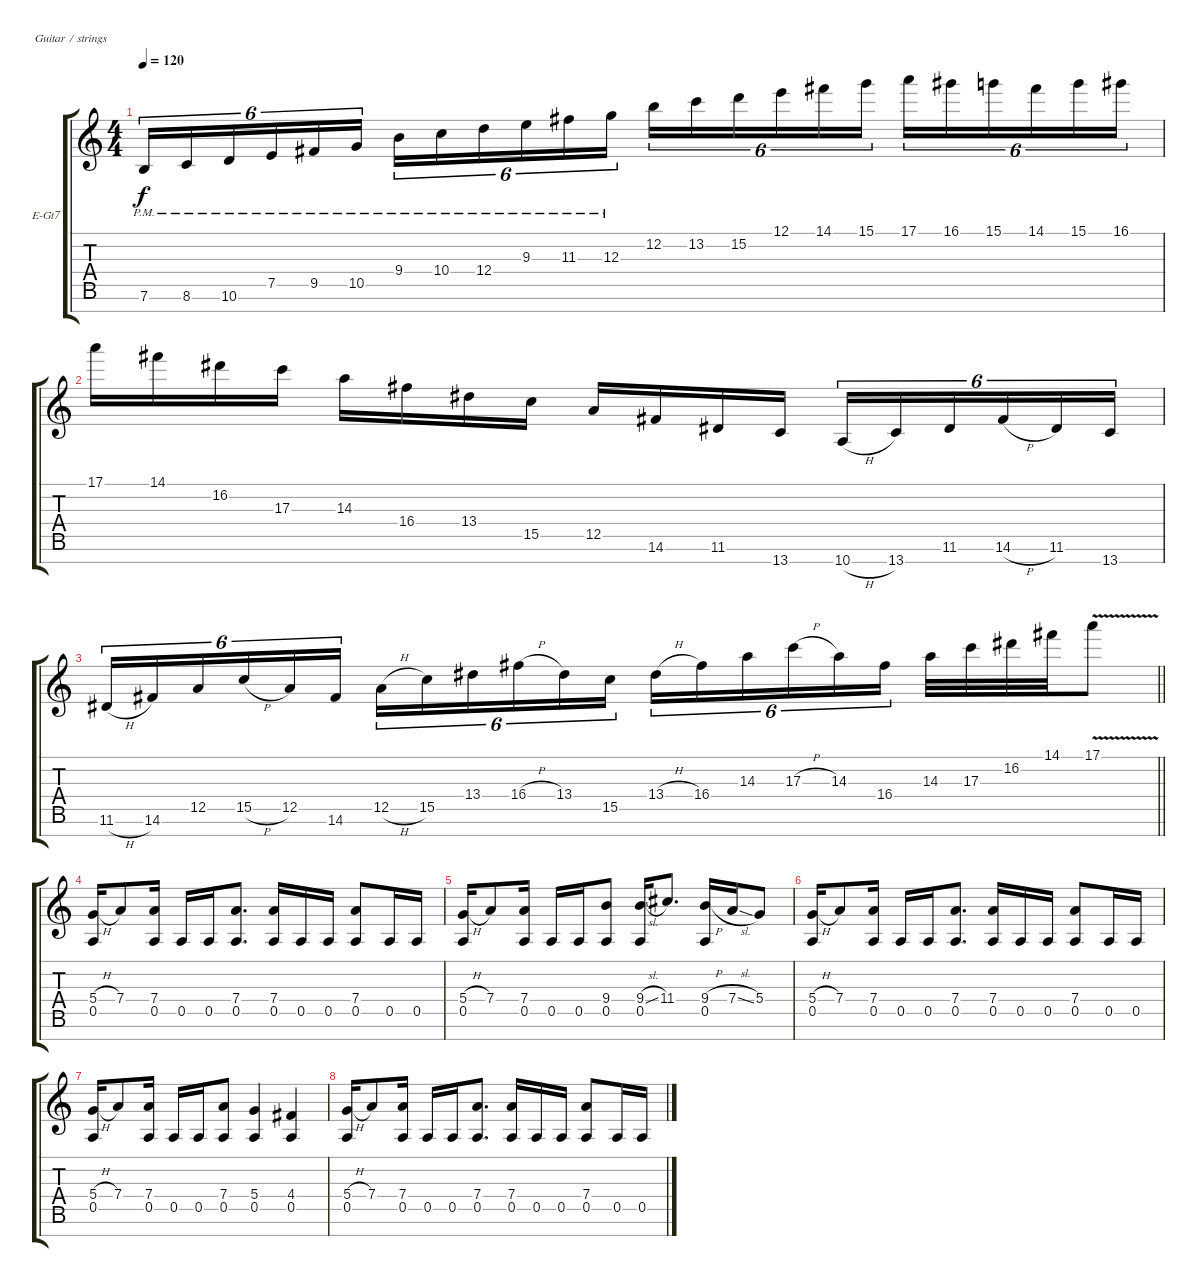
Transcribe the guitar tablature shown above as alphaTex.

\bracketExtendMode groupsimilarinstruments
\firstSystemTrackNameOrientation horizontal
\otherSystemsTrackNameOrientation horizontal
\track ("Track 4" "E-Gt7") {instrument distortionguitar}
\staff {score tabs}
\tuning (E4 B3 G3 D3 A2 E2 B1)
\ts (4 4)
\tempo 120
\clef g2
\ks c
7.6{pm}.16{tu (6 4) dy f} 8.6{pm}.16{tu (6 4)} 10.6{pm}.16{tu (6 4)} 7.5{pm}.16{tu (6 4)} 9.5{pm}.16{tu (6 4)} 10.5{pm}.16{tu (6 4)} 9.4{pm}.16{tu (6 4)} 10.4{pm}.16{tu (6 4)} 12.4{pm}.16{tu (6 4)} 9.3{pm}.16{tu (6 4)} 11.3{pm}.16{tu (6 4)} 12.3{pm}.16{tu (6 4)} 12.2.16{tu (6 4)} 13.2.16{tu (6 4)} 15.2.16{tu (6 4)} 12.1.16{tu (6 4)} 14.1.16{tu (6 4)} 15.1.16{tu (6 4)} 17.1.16{tu (6 4)} 16.1.16{tu (6 4)} 15.1.16{tu (6 4)} 14.1.16{tu (6 4)} 15.1.16{tu (6 4)} 16.1.16{tu (6 4)} |
17.1.16 14.1.16 16.2.16 17.3.16 14.3.16 16.4.16 13.4.16 15.5.16 12.5.16 14.6.16 11.6.16 13.7.16 10.7{h}.16{tu (6 4)} 13.7.16{tu (6 4)} 11.6.16{tu (6 4)} 14.6{h}.16{tu (6 4)} 11.6.16{tu (6 4)} 13.7.16{tu (6 4)} |
\barLineRight lightlight
11.6{h}.16{tu (6 4)} 14.6.16{tu (6 4)} 12.5.16{tu (6 4)} 15.5{h}.16{tu (6 4)} 12.5.16{tu (6 4)} 14.6.16{tu (6 4)} 12.5{h}.16{tu (6 4)} 15.5.16{tu (6 4)} 13.4.16{tu (6 4)} 16.4{h}.16{tu (6 4)} 13.4.16{tu (6 4)} 15.5.16{tu (6 4)} 13.4{h}.16{tu (6 4)} 16.4.16{tu (6 4)} 14.3.16{tu (6 4)} 17.3{h}.16{tu (6 4)} 14.3.16{tu (6 4)} 16.4.16{tu (6 4)} 14.3.32 17.3.32 16.2.32 14.1.32 17.1{v}.8 |
(5.4{h} 0.5).16 7.4.8 (7.4 0.5).16 0.5.16 0.5.16 (7.4 0.5).8{d} (7.4 0.5).16 0.5.16 0.5.16 (7.4 0.5).8 0.5.16 0.5.16 |
(5.4{h} 0.5).16 7.4.8 (7.4 0.5).16 0.5.16 0.5.16 (9.4 0.5).8 (9.4{sl} 0.5).16 11.4.8{d} (9.4{h} 0.5).16 7.4{sl}.16 5.4.8 |
(5.4{h} 0.5).16 7.4.8 (7.4 0.5).16 0.5.16 0.5.16 (7.4 0.5).8{d} (7.4 0.5).16 0.5.16 0.5.16 (7.4 0.5).8 0.5.16 0.5.16 |
(5.4{h} 0.5).16 7.4.8 (7.4 0.5).16 0.5.16 0.5.16 (7.4 0.5).8 (5.4 0.5).4 (4.4 0.5).4 |
(5.4{h} 0.5).16 7.4.8 (7.4 0.5).16 0.5.16 0.5.16 (7.4 0.5).8{d} (7.4 0.5).16 0.5.16 0.5.16 (7.4 0.5).8 0.5.16 0.5.16
